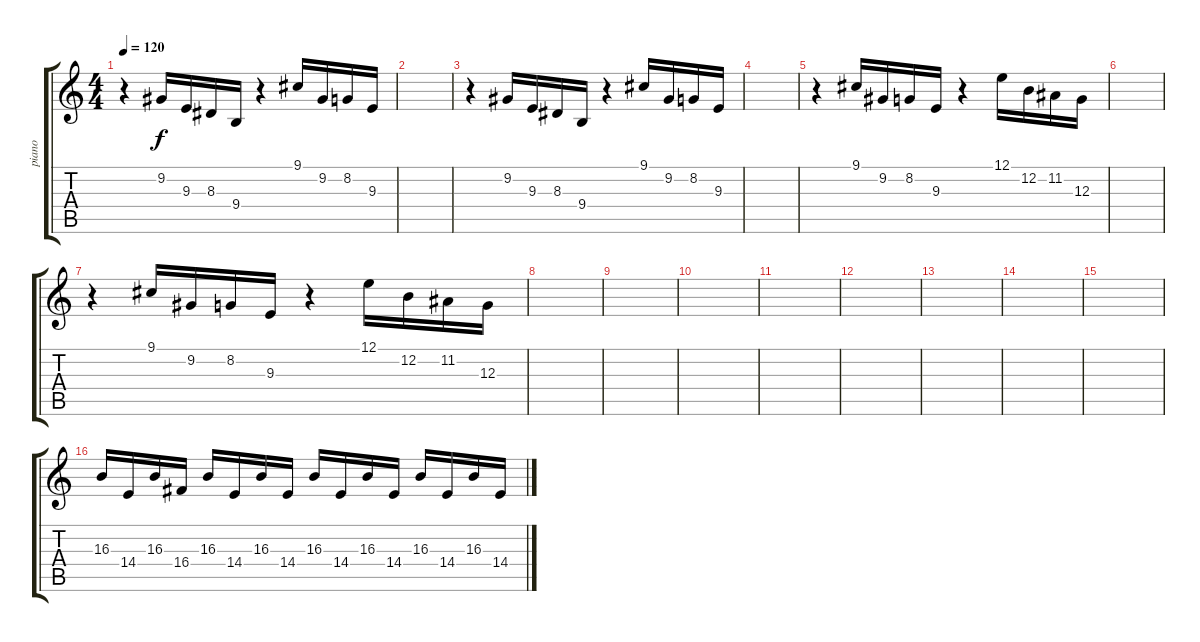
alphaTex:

\track ("piano" "piano") {instrument acousticgrandpiano}
\staff {score tabs}
\tuning (E4 B3 G3 D3 A2 E2) {hide}
\ts (4 4)
\tempo 120
\clef g2
\ks c
r.4{dy f} 9.2.16 9.3.16 8.3.16 9.4.16 r.4 9.1.16 9.2.16 8.2.16 9.3.16 |
|
r.4 9.2.16 9.3.16 8.3.16 9.4.16 r.4 9.1.16 9.2.16 8.2.16 9.3.16 |
|
r.4 9.1.16 9.2.16 8.2.16 9.3.16 r.4 12.1.16 12.2.16 11.2.16 12.3.16 |
|
r.4 9.1.16 9.2.16 8.2.16 9.3.16 r.4 12.1.16 12.2.16 11.2.16 12.3.16 |
|
|
|
|
|
|
|
|
16.3.16 14.4.16 16.3.16 16.4.16 16.3.16 14.4.16 16.3.16 14.4.16 16.3.16 14.4.16 16.3.16 14.4.16 16.3.16 14.4.16 16.3.16 14.4.16
